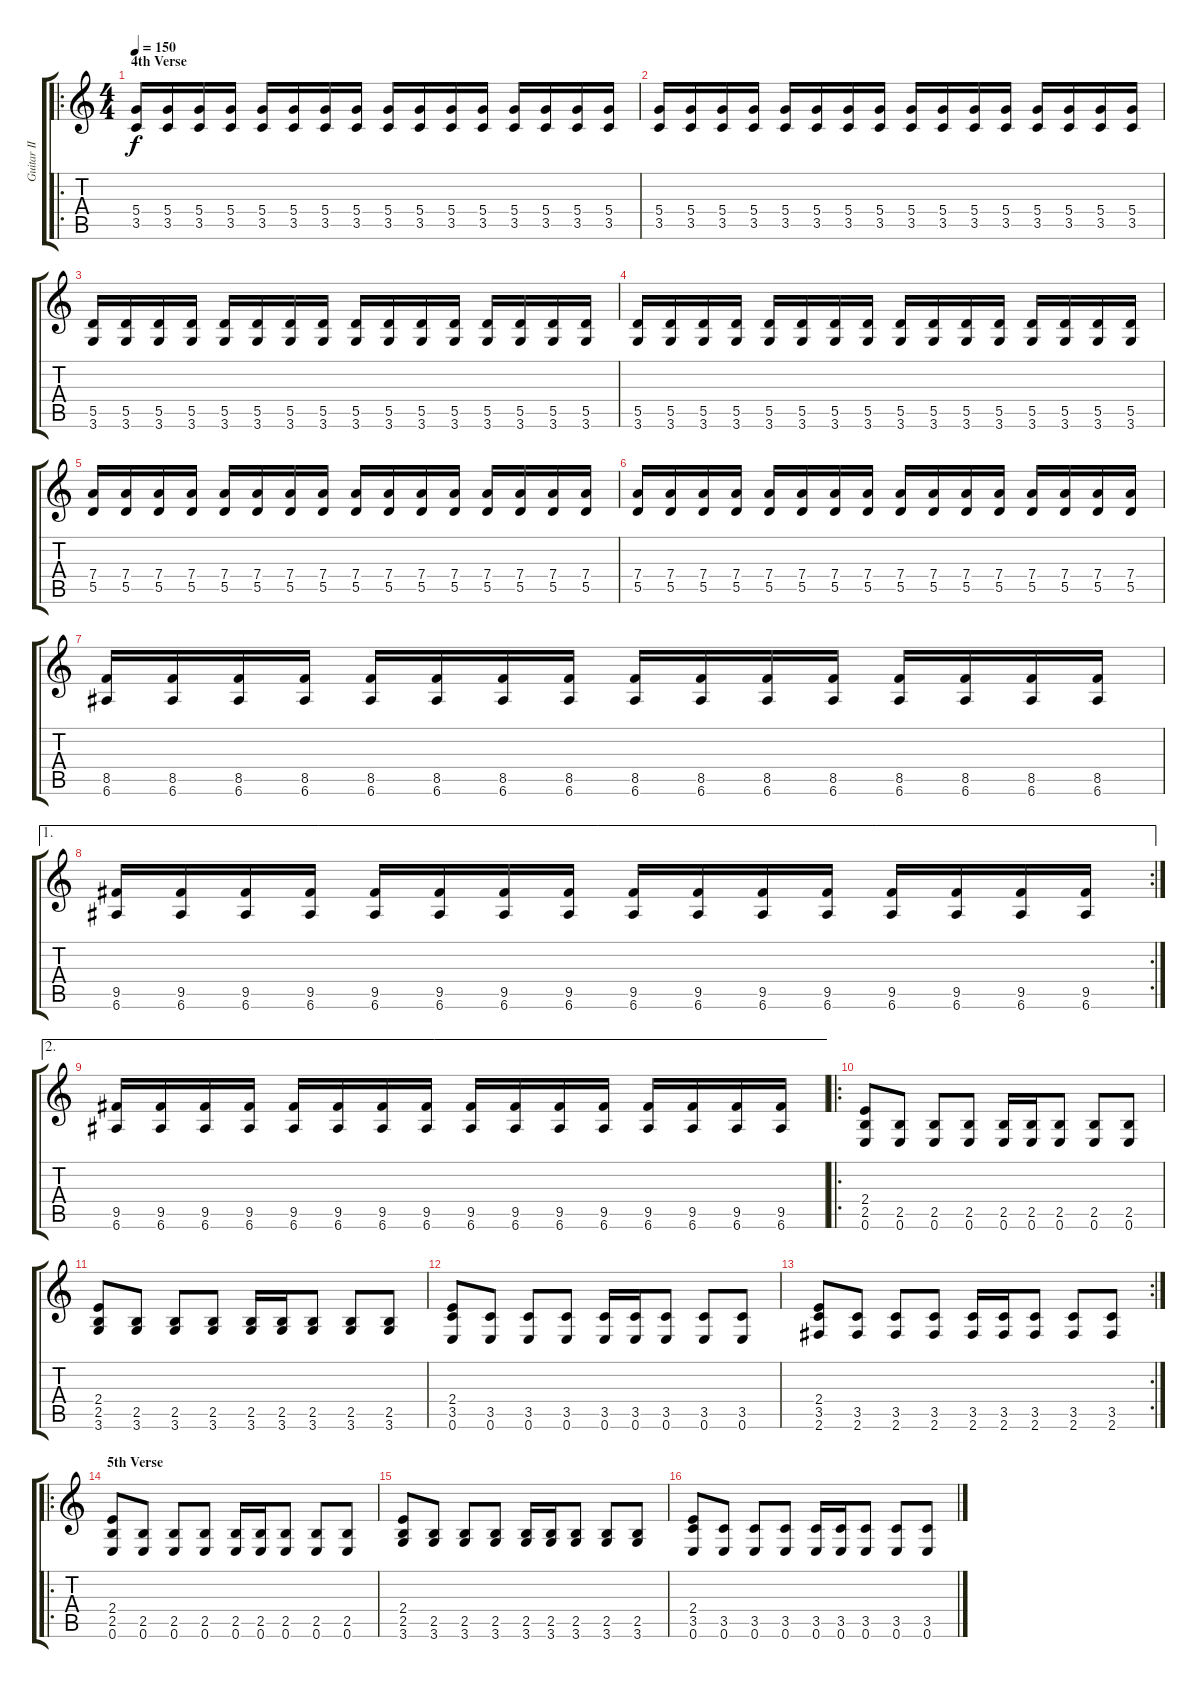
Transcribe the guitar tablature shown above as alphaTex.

\track ("Guitar II" "Guitar II") {instrument distortionguitar}
\staff {score tabs}
\tuning (E4 B3 G3 D3 A2 E2) {hide}
\ro
\ts (4 4)
\section ("" "4th Verse")
\tempo 150
\clef g2
\ks c
(5.4 3.5).16{dy f volume 12} (5.4 3.5).16 (5.4 3.5).16 (5.4 3.5).16 (5.4 3.5).16 (5.4 3.5).16 (5.4 3.5).16 (5.4 3.5).16 (5.4 3.5).16 (5.4 3.5).16 (5.4 3.5).16 (5.4 3.5).16 (5.4 3.5).16 (5.4 3.5).16 (5.4 3.5).16 (5.4 3.5).16 |
(5.4 3.5).16 (5.4 3.5).16 (5.4 3.5).16 (5.4 3.5).16 (5.4 3.5).16 (5.4 3.5).16 (5.4 3.5).16 (5.4 3.5).16 (5.4 3.5).16 (5.4 3.5).16 (5.4 3.5).16 (5.4 3.5).16 (5.4 3.5).16 (5.4 3.5).16 (5.4 3.5).16 (5.4 3.5).16 |
(5.5 3.6).16 (5.5 3.6).16 (5.5 3.6).16 (5.5 3.6).16 (5.5 3.6).16 (5.5 3.6).16 (5.5 3.6).16 (5.5 3.6).16 (5.5 3.6).16 (5.5 3.6).16 (5.5 3.6).16 (5.5 3.6).16 (5.5 3.6).16 (5.5 3.6).16 (5.5 3.6).16 (5.5 3.6).16 |
(5.5 3.6).16 (5.5 3.6).16 (5.5 3.6).16 (5.5 3.6).16 (5.5 3.6).16 (5.5 3.6).16 (5.5 3.6).16 (5.5 3.6).16 (5.5 3.6).16 (5.5 3.6).16 (5.5 3.6).16 (5.5 3.6).16 (5.5 3.6).16 (5.5 3.6).16 (5.5 3.6).16 (5.5 3.6).16 |
(7.4 5.5).16 (7.4 5.5).16 (7.4 5.5).16 (7.4 5.5).16 (7.4 5.5).16 (7.4 5.5).16 (7.4 5.5).16 (7.4 5.5).16 (7.4 5.5).16 (7.4 5.5).16 (7.4 5.5).16 (7.4 5.5).16 (7.4 5.5).16 (7.4 5.5).16 (7.4 5.5).16 (7.4 5.5).16 |
(7.4 5.5).16 (7.4 5.5).16 (7.4 5.5).16 (7.4 5.5).16 (7.4 5.5).16 (7.4 5.5).16 (7.4 5.5).16 (7.4 5.5).16 (7.4 5.5).16 (7.4 5.5).16 (7.4 5.5).16 (7.4 5.5).16 (7.4 5.5).16 (7.4 5.5).16 (7.4 5.5).16 (7.4 5.5).16 |
(8.5 6.6).16 (8.5 6.6).16 (8.5 6.6).16 (8.5 6.6).16 (8.5 6.6).16 (8.5 6.6).16 (8.5 6.6).16 (8.5 6.6).16 (8.5 6.6).16 (8.5 6.6).16 (8.5 6.6).16 (8.5 6.6).16 (8.5 6.6).16 (8.5 6.6).16 (8.5 6.6).16 (8.5 6.6).16 |
\ae 1
\rc 2
(9.5 6.6).16 (9.5 6.6).16 (9.5 6.6).16 (9.5 6.6).16 (9.5 6.6).16 (9.5 6.6).16 (9.5 6.6).16 (9.5 6.6).16 (9.5 6.6).16 (9.5 6.6).16 (9.5 6.6).16 (9.5 6.6).16 (9.5 6.6).16 (9.5 6.6).16 (9.5 6.6).16 (9.5 6.6).16 |
\ae 2
(9.5 6.6).16 (9.5 6.6).16 (9.5 6.6).16 (9.5 6.6).16 (9.5 6.6).16 (9.5 6.6).16 (9.5 6.6).16 (9.5 6.6).16 (9.5 6.6).16 (9.5 6.6).16 (9.5 6.6).16 (9.5 6.6).16 (9.5 6.6).16 (9.5 6.6).16 (9.5 6.6).16 (9.5 6.6).16 |
\ro
(2.4 2.5 0.6).8 (2.5 0.6).8 (2.5 0.6).8 (2.5 0.6).8 (2.5 0.6).16 (2.5 0.6).16 (2.5 0.6).8 (2.5 0.6).8 (2.5 0.6).8 |
(2.4 2.5 3.6).8 (2.5 3.6).8 (2.5 3.6).8 (2.5 3.6).8 (2.5 3.6).16 (2.5 3.6).16 (2.5 3.6).8 (2.5 3.6).8 (2.5 3.6).8 |
(2.4 3.5 0.6).8 (3.5 0.6).8 (3.5 0.6).8 (3.5 0.6).8 (3.5 0.6).16 (3.5 0.6).16 (3.5 0.6).8 (3.5 0.6).8 (3.5 0.6).8 |
\rc 2
(2.4 3.5 2.6).8 (3.5 2.6).8 (3.5 2.6).8 (3.5 2.6).8 (3.5 2.6).16 (3.5 2.6).16 (3.5 2.6).8 (3.5 2.6).8 (3.5 2.6).8 |
\ro
\section ("" "5th Verse")
(2.4 2.5 0.6).8 (2.5 0.6).8 (2.5 0.6).8 (2.5 0.6).8 (2.5 0.6).16 (2.5 0.6).16 (2.5 0.6).8 (2.5 0.6).8 (2.5 0.6).8 |
(2.4 2.5 3.6).8 (2.5 3.6).8 (2.5 3.6).8 (2.5 3.6).8 (2.5 3.6).16 (2.5 3.6).16 (2.5 3.6).8 (2.5 3.6).8 (2.5 3.6).8 |
(2.4 3.5 0.6).8 (3.5 0.6).8 (3.5 0.6).8 (3.5 0.6).8 (3.5 0.6).16 (3.5 0.6).16 (3.5 0.6).8 (3.5 0.6).8 (3.5 0.6).8
